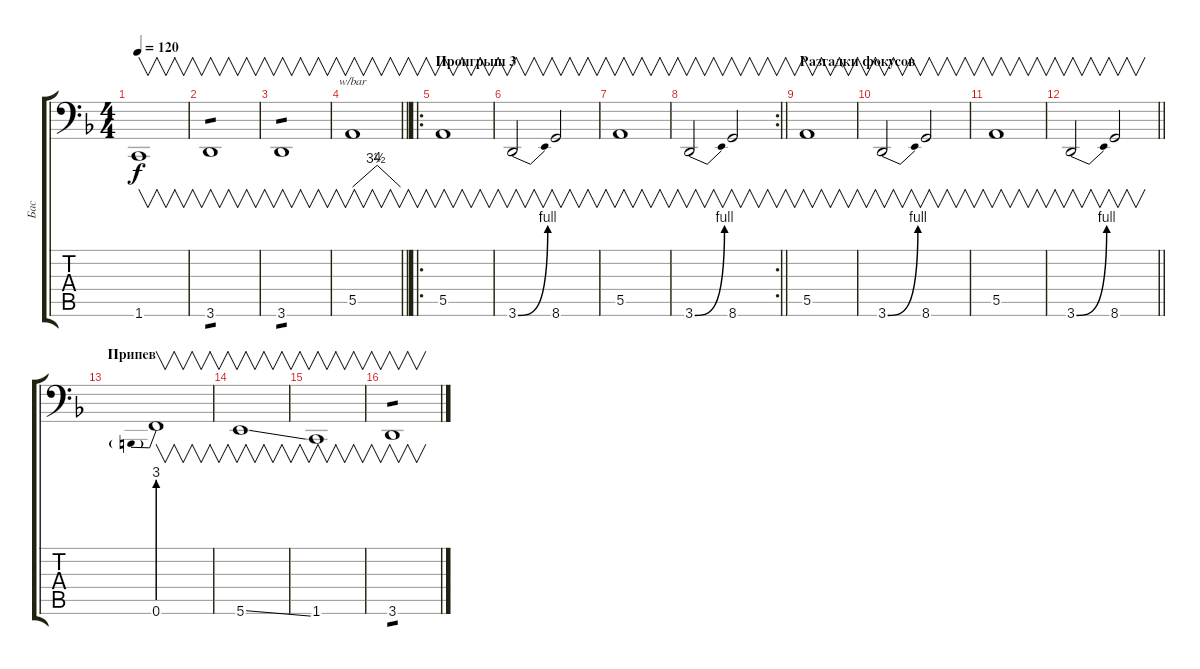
\track ("Бас" "Бас") {instrument electricbassfinger}
\staff {score tabs}
\tuning (C3 G2 D2 A1 E1 B0) {hide}
\ts (4 4)
\tempo 120
\clef f4
\ks f
1.6.1{v dy f} |
3.6.1{v tp 1} |
3.6.1{v tp 1} |
\barLineRight lightlight
5.5.1{v tbe (custom default 0 0 29 14 31 16 60 0)} |
\ro
\section ("" "Проигрыш 3")
5.5.1{v} |
3.6{be (bend 0 0 60 4)}.2{v} 8.6.2{v} |
5.5.1{v} |
\rc 2
\barLineRight lightlight
3.6{be (bend 0 0 60 4)}.2{v} 8.6.2{v} |
\section ("" "Разгадки фокусов")
5.5.1{v} |
3.6{be (bend 0 0 60 4)}.2{v} 8.6.2{v} |
5.5.1{v} |
\barLineRight lightlight
3.6{be (bend 0 0 60 4)}.2{v} 8.6.2{v} |
\section ("" "Припев")
0.6{be (prebend 0 12 60 12)}.1{v} |
5.6{ss}.1{v} |
1.6.1{v} |
3.6.1{v tp 1}
